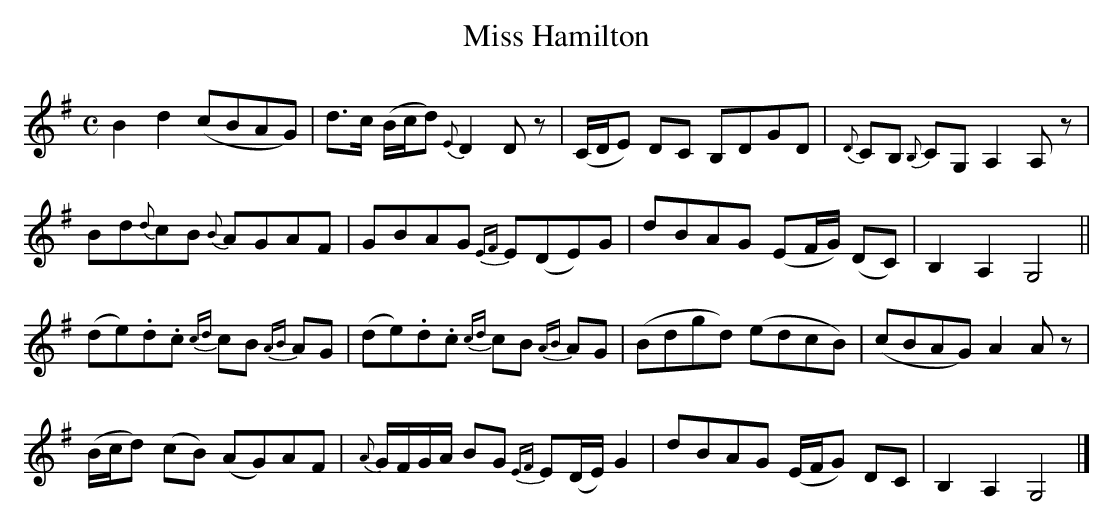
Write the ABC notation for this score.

X:1
T: Miss Hamilton
M:C
L:1/8
K:G
B2 d2 (cBAG) | d>c (B/c/d) {E}D2 D z| (C/D/E) DC B,DGD| {D}CB, {B,}CG, A,2 A, z|
Bd{d}cB {B}AGAF | GBAG {EF}E(DE)G | dBAG (EF/G/) (DC) | B,2 A,2 G,4 ||
(de).d.c {cd}cB {AB}AG | (de).d.c {cd}cB {AB}AG | (Bdgd) (edcB) | (cBAG) A2 A z|
(B/c/d) (cB) (AG)AF|{A}G/F/G/A/ BG {EF}E(D/E/) G2| dBAG (E/F/G) DC| B,2 A,2 G,4|]
